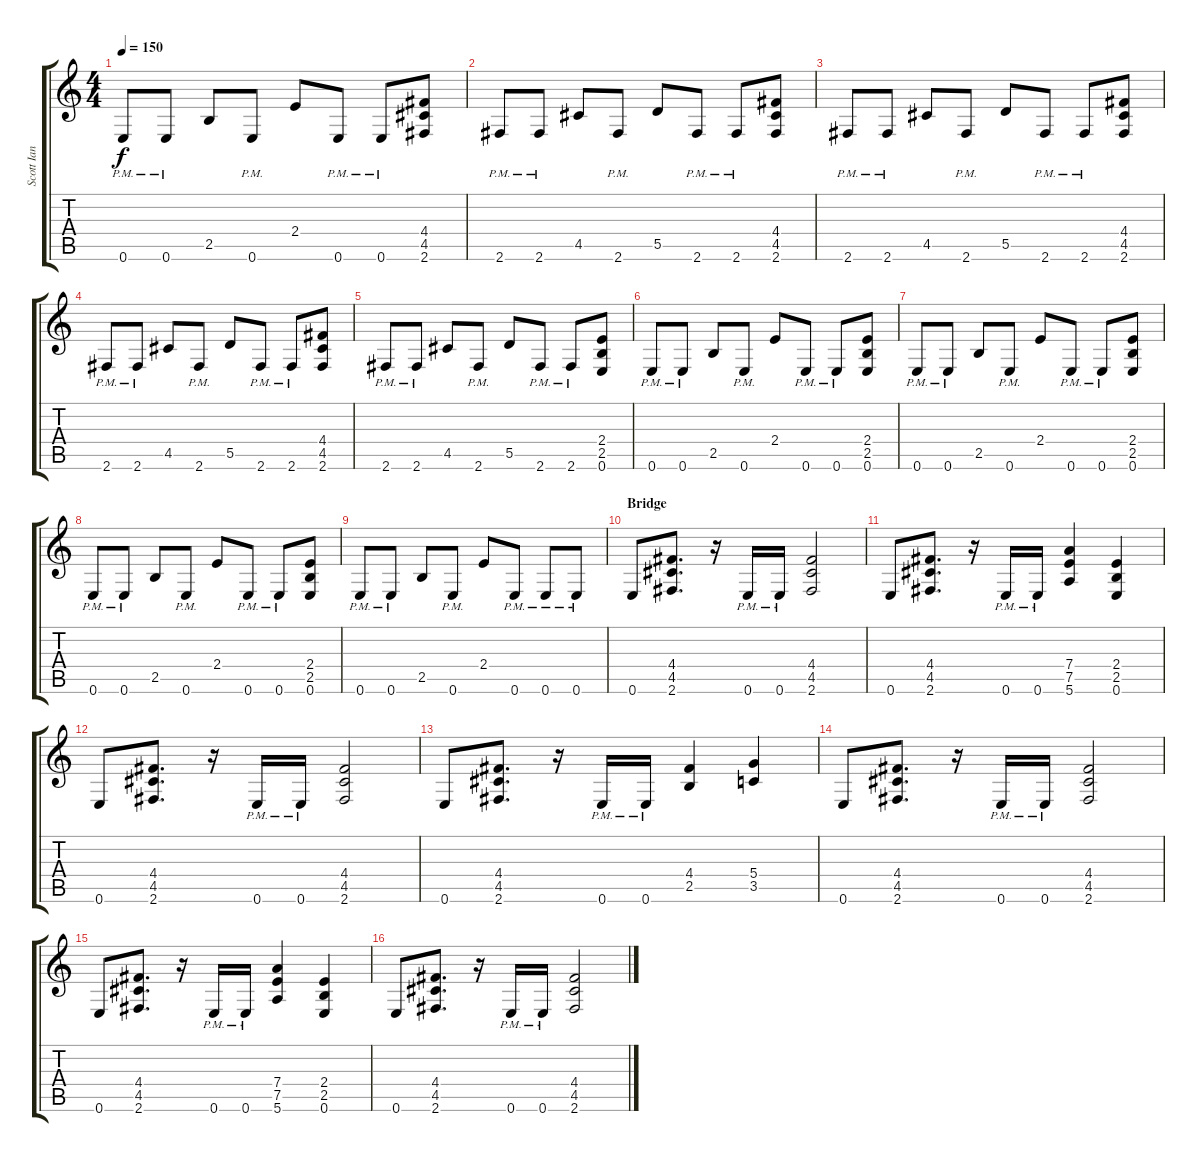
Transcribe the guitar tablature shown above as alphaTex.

\track ("Scott Ian" "Scott Ian") {instrument distortionguitar}
\staff {score tabs}
\tuning (E4 B3 G3 D3 A2 E2) {hide}
\ts (4 4)
\tempo 150
\clef g2
\ks c
0.6{pm}.8{dy f} 0.6{pm}.8 2.5.8 0.6{pm}.8 2.4.8 0.6{pm}.8 0.6{pm}.8 (4.4 4.5 2.6).8 |
2.6{pm}.8 2.6{pm}.8 4.5.8 2.6{pm}.8 5.5.8 2.6{pm}.8 2.6{pm}.8 (4.4 4.5 2.6).8 |
2.6{pm}.8 2.6{pm}.8 4.5.8 2.6{pm}.8 5.5.8 2.6{pm}.8 2.6{pm}.8 (4.4 4.5 2.6).8 |
2.6{pm}.8 2.6{pm}.8 4.5.8 2.6{pm}.8 5.5.8 2.6{pm}.8 2.6{pm}.8 (4.4 4.5 2.6).8 |
2.6{pm}.8 2.6{pm}.8 4.5.8 2.6{pm}.8 5.5.8 2.6{pm}.8 2.6{pm}.8 (2.4 2.5 0.6).8 |
0.6{pm}.8 0.6{pm}.8 2.5.8 0.6{pm}.8 2.4.8 0.6{pm}.8 0.6{pm}.8 (2.4 2.5 0.6).8 |
0.6{pm}.8 0.6{pm}.8 2.5.8 0.6{pm}.8 2.4.8 0.6{pm}.8 0.6{pm}.8 (2.4 2.5 0.6).8 |
0.6{pm}.8 0.6{pm}.8 2.5.8 0.6{pm}.8 2.4.8 0.6{pm}.8 0.6{pm}.8 (2.4 2.5 0.6).8 |
0.6{pm}.8 0.6{pm}.8 2.5.8 0.6{pm}.8 2.4.8 0.6{pm}.8 0.6{pm}.8 0.6{pm}.8 |
\section ("" "Bridge")
0.6.8 (4.4 4.5 2.6).8{d} r.16 0.6{pm}.16 0.6{pm}.16 (4.4 4.5 2.6).2 |
0.6.8 (4.4 4.5 2.6).8{d} r.16 0.6{pm}.16 0.6{pm}.16 (7.4 7.5 5.6).4 (2.4 2.5 0.6).4 |
0.6.8 (4.4 4.5 2.6).8{d} r.16 0.6{pm}.16 0.6{pm}.16 (4.4 4.5 2.6).2 |
0.6.8 (4.4 4.5 2.6).8{d} r.16 0.6{pm}.16 0.6{pm}.16 (4.4 2.5).4 (5.4 3.5).4 |
0.6.8 (4.4 4.5 2.6).8{d} r.16 0.6{pm}.16 0.6{pm}.16 (4.4 4.5 2.6).2 |
0.6.8 (4.4 4.5 2.6).8{d} r.16 0.6{pm}.16 0.6{pm}.16 (7.4 7.5 5.6).4 (2.4 2.5 0.6).4 |
0.6.8 (4.4 4.5 2.6).8{d} r.16 0.6{pm}.16 0.6{pm}.16 (4.4 4.5 2.6).2
